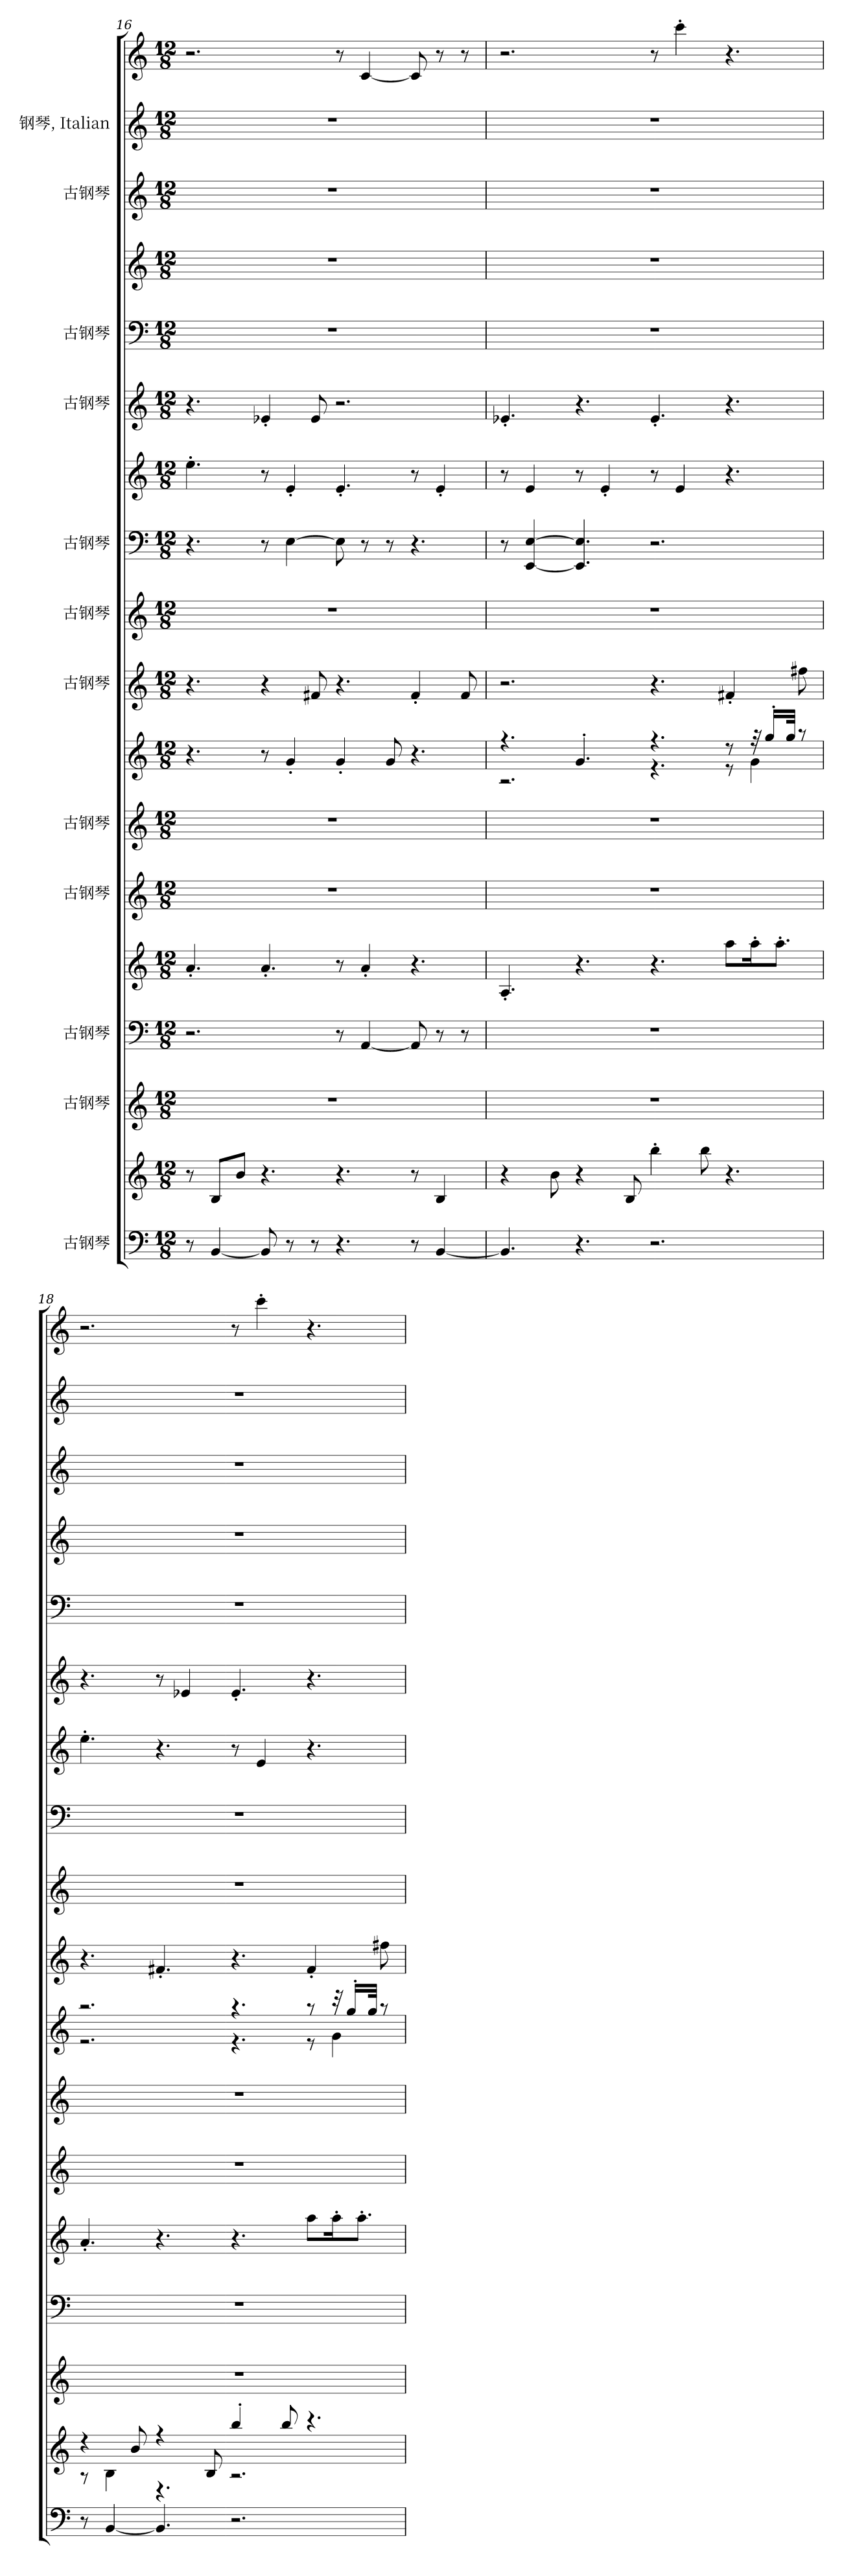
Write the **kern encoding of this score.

**kern	**kern	**kern	**kern	**kern	**kern	**kern	**kern	**kern	**kern	**kern	**kern	**kern	**kern	**kern	**kern	**kern	**kern
*part12	*part12	*part11	*part10	*part10	*part9	*part8	*part8	*part7	*part6	*part5	*part5	*part4	*part3	*part3	*part2	*part1	*part1
*staff18	*staff17	*staff16	*staff15	*staff14	*staff13	*staff12	*staff11	*staff10	*staff9	*staff8	*staff7	*staff6	*staff5	*staff4	*staff3	*staff2	*staff1
*I"古钢琴	*	*I"古钢琴	*I"古钢琴	*	*I"古钢琴	*I"古钢琴	*	*I"古钢琴	*I"古钢琴	*I"古钢琴	*	*I"古钢琴	*I"古钢琴	*	*I"古钢琴	*I"钢琴, Italian	*
*clefF4	*clefG2	*clefG2	*clefF4	*clefG2	*clefG2	*clefG2	*clefG2	*clefG2	*clefG2	*clefF4	*clefG2	*clefG2	*clefF4	*clefG2	*clefG2	*clefG2	*clefG2
*k[]	*k[]	*k[]	*k[]	*k[]	*k[]	*k[]	*k[]	*k[]	*k[]	*k[]	*k[]	*k[]	*k[]	*k[]	*k[]	*k[]	*k[]
*M12/8	*M12/8	*M12/8	*M12/8	*M12/8	*M12/8	*M12/8	*M12/8	*M12/8	*M12/8	*M12/8	*M12/8	*M12/8	*M12/8	*M12/8	*M12/8	*M12/8	*M12/8
=16	=16	=16	=16	=16	=16	=16	=16	=16	=16	=16	=16	=16	=16	=16	=16	=16	=16
8r	8r	1.r	2.r	4.a'/	1.r	1.r	4.r	4.r	1.r	4.r	4.ee'\	4.r	1.r	1.r	1.r	1.r	2.r
[4BB/	8B/L	.	.	.	.	.	.	.	.	.	.	.	.	.	.	.	.
.	8b/J	.	.	.	.	.	.	.	.	.	.	.	.	.	.	.	.
8BB/]	4.r	.	.	4.a'/	.	.	8r	4r	.	8r	8r	4e-X'/	.	.	.	.	.
8r	.	.	.	.	.	.	4g'/	.	.	[4E\	4e'/	.	.	.	.	.	.
8r	.	.	.	.	.	.	.	8f#X/	.	.	.	8e-/	.	.	.	.	.
4.r	4.r	.	8r	8r	.	.	4g'/	4.r	.	8E\]	4.e'/	2.r	.	.	.	.	8r
.	.	.	[4AA/	4a'/	.	.	.	.	.	8r	.	.	.	.	.	.	[4c/
.	.	.	.	.	.	.	8g/	.	.	8r	.	.	.	.	.	.	.
8r	8r	.	8AA/]	4.r	.	.	4.r	4f#'/	.	4.r	8r	.	.	.	.	.	8c/]
[4BB/	4B/	.	8r	.	.	.	.	.	.	.	4e'/	.	.	.	.	.	8r
.	.	.	8r	.	.	.	.	8f#/	.	.	.	.	.	.	.	.	8r
=17	=17	=17	=17	=17	=17	=17	=17	=17	=17	=17	=17	=17	=17	=17	=17	=17	=17
*	*	*	*	*	*	*	*^	*	*	*	*	*	*	*	*	*	*
4.BB/]	4r	1.r	1.r	4.A'/	1.r	1.r	4.r	2.r	2.r	1.r	8r	8r	4.e-X'/	1.r	1.r	1.r	1.r	2.r
.	.	.	.	.	.	.	.	.	.	.	[4EE/ [4E/	4e/	.	.	.	.	.	.
.	8b\	.	.	.	.	.	.	.	.	.	.	.	.	.	.	.	.	.
4.r	4r	.	.	4.r	.	.	4.g'/	.	.	.	4.EE/] 4.E/]	8r	4.r	.	.	.	.	.
.	.	.	.	.	.	.	.	.	.	.	.	4e'/	.	.	.	.	.	.
.	8B/	.	.	.	.	.	.	.	.	.	.	.	.	.	.	.	.	.
2.r	4bb'\	.	.	4.r	.	.	4.r	4.r	4.r	.	2.r	8r	4.e-'/	.	.	.	.	8r
.	.	.	.	.	.	.	.	.	.	.	.	4e/	.	.	.	.	.	4ccc'\
.	8bb\	.	.	.	.	.	.	.	.	.	.	.	.	.	.	.	.	.
.	4.r	.	.	8aa\L	.	.	8r	8r	4f#X'/	.	.	4.r	4.r	.	.	.	.	4.r
.	.	.	.	16aa'\K	.	.	32r	4g\	.	.	.	.	.	.	.	.	.	.
.	.	.	.	.	.	.	16gg'/LL	.	.	.	.	.	.	.	.	.	.	.
.	.	.	.	8.aa'\J	.	.	.	.	.	.	.	.	.	.	.	.	.	.
.	.	.	.	.	.	.	32gg/JJk	.	.	.	.	.	.	.	.	.	.	.
.	.	.	.	.	.	.	8r	.	8ff#X\	.	.	.	.	.	.	.	.	.
!!LO:PB:g=z
=18	=18	=18	=18	=18	=18	=18	=18	=18	=18	=18	=18	=18	=18	=18	=18	=18	=18	=18
*	*^	*	*	*	*	*	*	*	*	*	*	*	*	*	*	*	*	*
8r	4r	8r	1.r	1.r	4.a'/	1.r	1.r	2.r	2.r	4.r	1.r	1.r	4.ee'\	4.r	1.r	1.r	1.r	1.r	2.r
[4BB/	.	4B\	.	.	.	.	.	.	.	.	.	.	.	.	.	.	.	.	.
.	8b/	.	.	.	.	.	.	.	.	.	.	.	.	.	.	.	.	.	.
4.BB/]	4r	4.r	.	.	4.r	.	.	.	.	4.f#X'/	.	.	4.r	8r	.	.	.	.	.
.	.	.	.	.	.	.	.	.	.	.	.	.	.	4e-X/	.	.	.	.	.
.	8B/	.	.	.	.	.	.	.	.	.	.	.	.	.	.	.	.	.	.
2.r	4bb'/	2.r	.	.	4.r	.	.	4.r	4.r	4.r	.	.	8r	4.e-'/	.	.	.	.	8r
.	.	.	.	.	.	.	.	.	.	.	.	.	4e/	.	.	.	.	.	4ccc'\
.	8bb/	.	.	.	.	.	.	.	.	.	.	.	.	.	.	.	.	.	.
.	4.r	.	.	.	8aa\L	.	.	8r	8r	4f#'/	.	.	4.r	4.r	.	.	.	.	4.r
.	.	.	.	.	16aa'\K	.	.	32r	4g\	.	.	.	.	.	.	.	.	.	.
.	.	.	.	.	.	.	.	16gg'/LL	.	.	.	.	.	.	.	.	.	.	.
.	.	.	.	.	8.aa'\J	.	.	.	.	.	.	.	.	.	.	.	.	.	.
.	.	.	.	.	.	.	.	32gg/JJk	.	.	.	.	.	.	.	.	.	.	.
.	.	.	.	.	.	.	.	8r	.	8ff#X\	.	.	.	.	.	.	.	.	.
*	*v	*v	*	*	*	*	*	*v	*v	*	*	*	*	*	*	*	*	*	*
=	=	=	=	=	=	=	=	=	=	=	=	=	=	=	=	=	=
*-	*-	*-	*-	*-	*-	*-	*-	*-	*-	*-	*-	*-	*-	*-	*-	*-	*-
